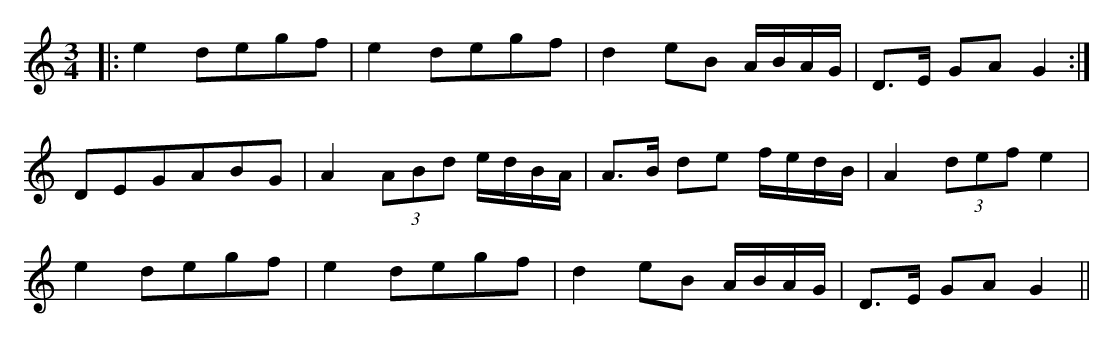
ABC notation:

X:1
M:3/4
K:Gmix
|:e2degf|e2degf|d2eB A/B/A/G/|D>E GA G2:|
DEGABG|A2 (3ABd e/d/B/A/|A>B de f/e/d/B/|A2 (3def e2|
e2degf|e2degf|d2eB A/B/A/G/|D>E GA G2||
